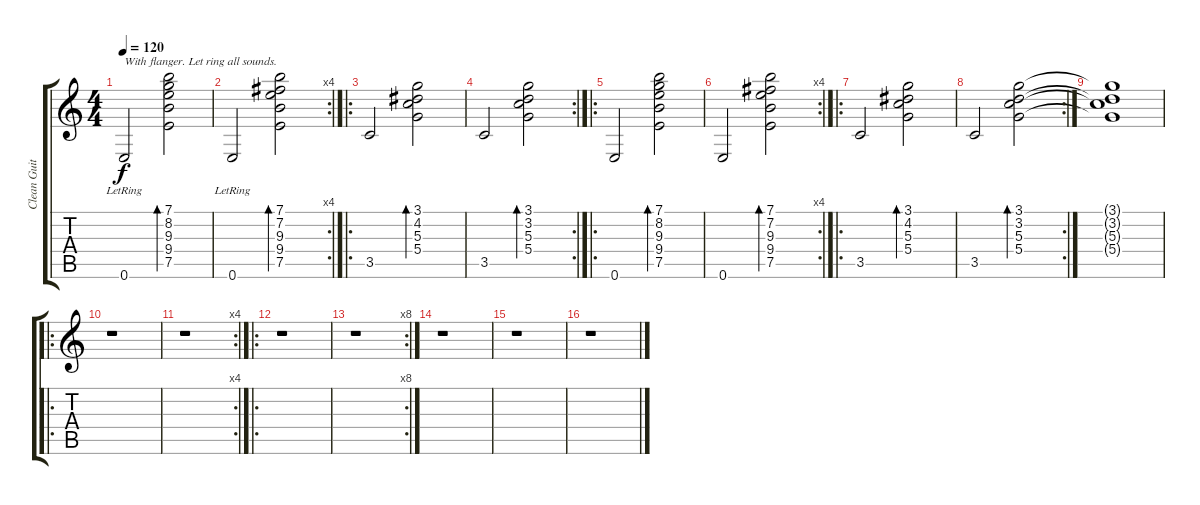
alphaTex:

\track ("Clean Guitar" "Clean Guit") {instrument acousticguitarsteel}
\staff {score tabs}
\tuning (E4 B3 G3 D3 A2 E2) {hide}
\ts (4 4)
\tempo 120
\clef g2
\ks c
0.6{lr}.2{txt "With flanger. Let ring all sounds. " dy f instrument acousticguitarsteel} (7.1 8.2 9.3 9.4 7.5).2{bd 120} |
\rc 4
0.6{lr}.2 (7.1 7.2 9.3 9.4 7.5).2{bd 120} |
\ro
3.5.2 (3.1 4.2 5.3 5.4).2{bd 120} |
\rc 2
3.5.2 (3.1 3.2 5.3 5.4).2{bd 120} |
\ro
0.6.2 (7.1 8.2 9.3 9.4 7.5).2{bd 120} |
\rc 4
0.6.2 (7.1 7.2 9.3 9.4 7.5).2{bd 120} |
\ro
3.5.2 (3.1 4.2 5.3 5.4).2{bd 120} |
\rc 2
3.5.2 (3.1 3.2 5.3 5.4).2{bd 120} |
(3.1{t} 3.2{t} 5.3{t} 5.4{t}).1 |
\ro
r.1 |
\rc 4
r.1 |
\ro
r.1 |
\rc 8
r.1 |
r.1 |
r.1 |
r.1
